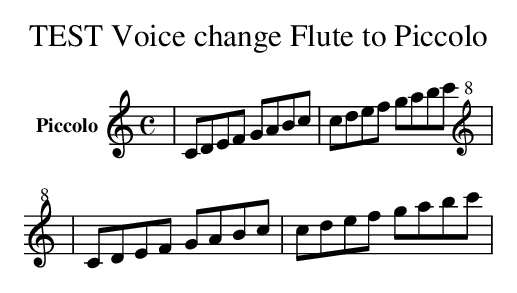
X:1
T: TEST Voice change Flute to Piccolo
M: C
L: 1/8
K: C
V:1 name="Flute" clef=treble
| CDEF GABc | cdef gabc' |
V:1 name="Piccolo" clef=treble+8
|  CDEF GABc | cdef gabc' |
